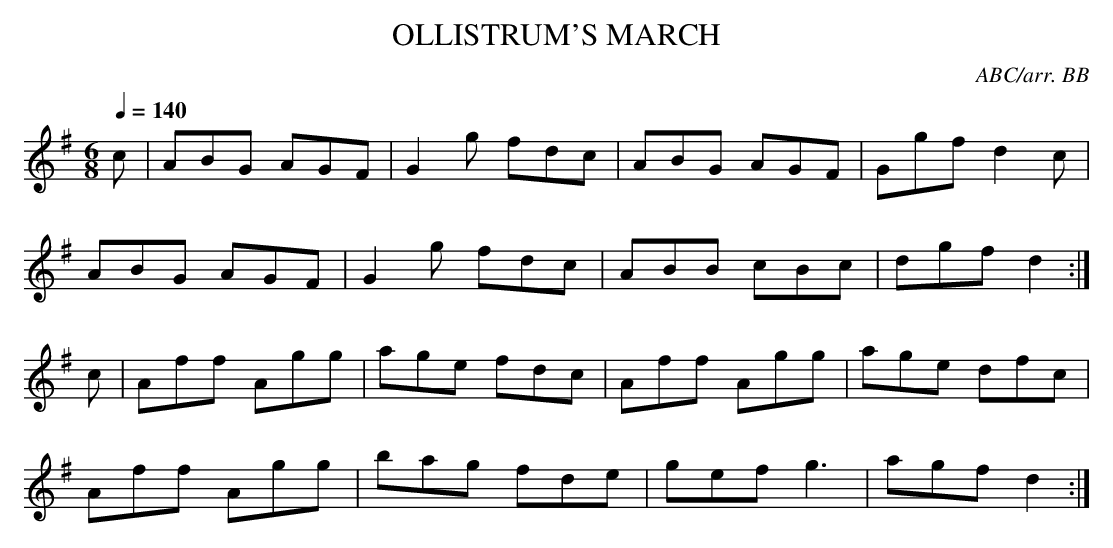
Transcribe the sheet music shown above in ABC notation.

X:1
T:OLLISTRUM'S MARCH
C:ABC/arr. BB
M:6/8
L:1/8
Q:1/4=140
K:G
c|ABG AGF|G2g fdc|ABG AGF|Ggf d2c|
ABG AGF|G2g fdc|ABB cBc|dgf d2 :|
c|Aff Agg|age fdc|Aff Agg|age dfc|
Aff Agg|bag fde|gef g3|agf d2 :|
